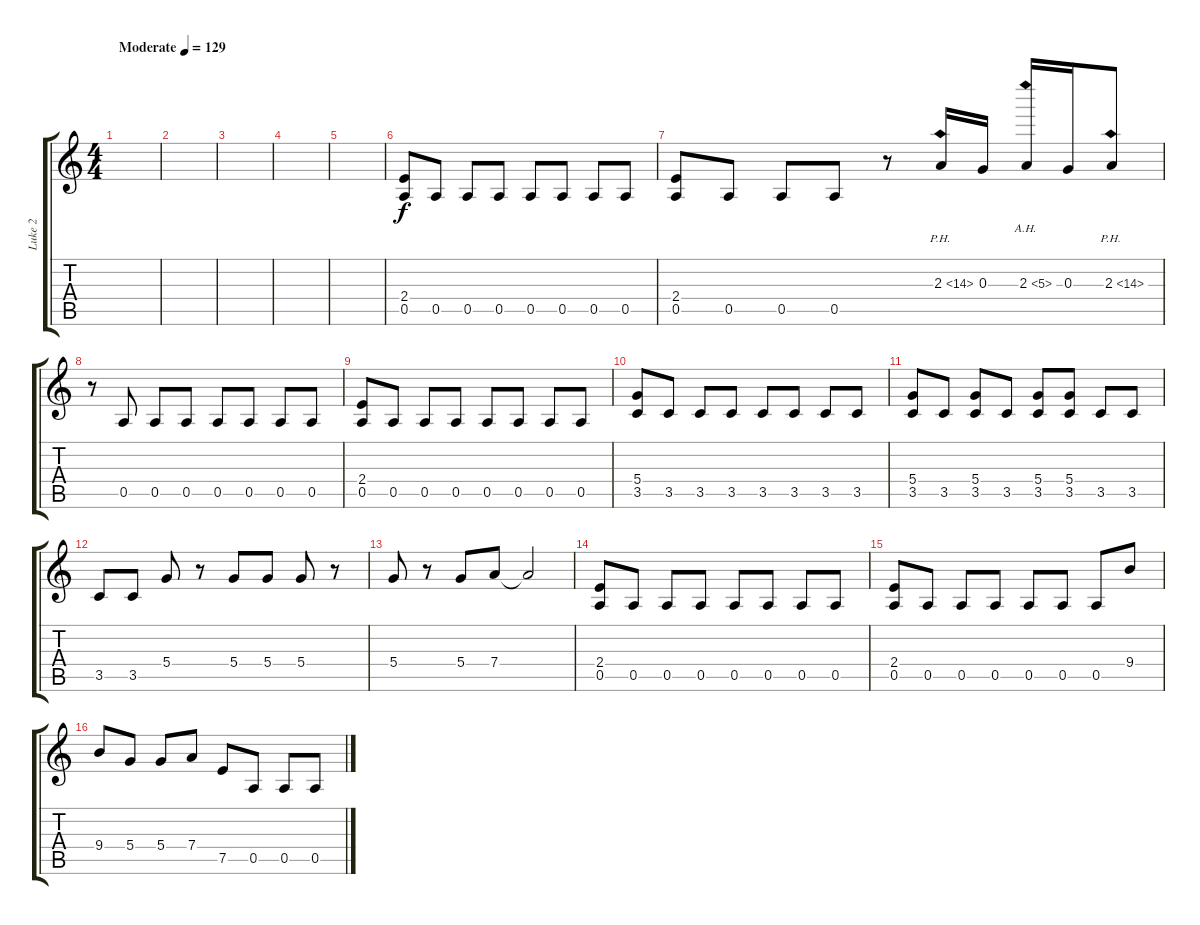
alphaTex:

\track ("Luke 2" "Luke 2") {instrument overdrivenguitar}
\staff {score tabs}
\tuning (E4 B3 G3 D3 A2 E2) {hide}
\ts (4 4)
\tempo (129 "Moderate")
\clef g2
\ks c
|
|
|
|
|
(2.4 0.5).8 0.5.8 0.5.8 0.5.8 0.5.8 0.5.8 0.5.8 0.5.8 |
(2.4 0.5).8 0.5.8 0.5.8 0.5.8 r.8 2.3{ph 12}.16 0.3.16 2.3{ah 3}.16 0.3.16 2.3{ph 12}.8 |
r.8 0.5.8 0.5.8 0.5.8 0.5.8 0.5.8 0.5.8 0.5.8 |
(2.4 0.5).8 0.5.8 0.5.8 0.5.8 0.5.8 0.5.8 0.5.8 0.5.8 |
(5.4 3.5).8 3.5.8 3.5.8 3.5.8 3.5.8 3.5.8 3.5.8 3.5.8 |
(5.4 3.5).8 3.5.8 (5.4 3.5).8 3.5.8 (5.4 3.5).8 (5.4 3.5).8 3.5.8 3.5.8 |
3.5.8 3.5.8 5.4.8 r.8 5.4.8 5.4.8 5.4.8 r.8 |
5.4.8 r.8 5.4.8 7.4.8 7.4{t}.2 |
(2.4 0.5).8 0.5.8 0.5.8 0.5.8 0.5.8 0.5.8 0.5.8 0.5.8 |
(2.4 0.5).8 0.5.8 0.5.8 0.5.8 0.5.8 0.5.8 0.5.8 9.4.8 |
9.4.8 5.4.8 5.4.8 7.4.8 7.5.8 0.5.8 0.5.8 0.5.8
